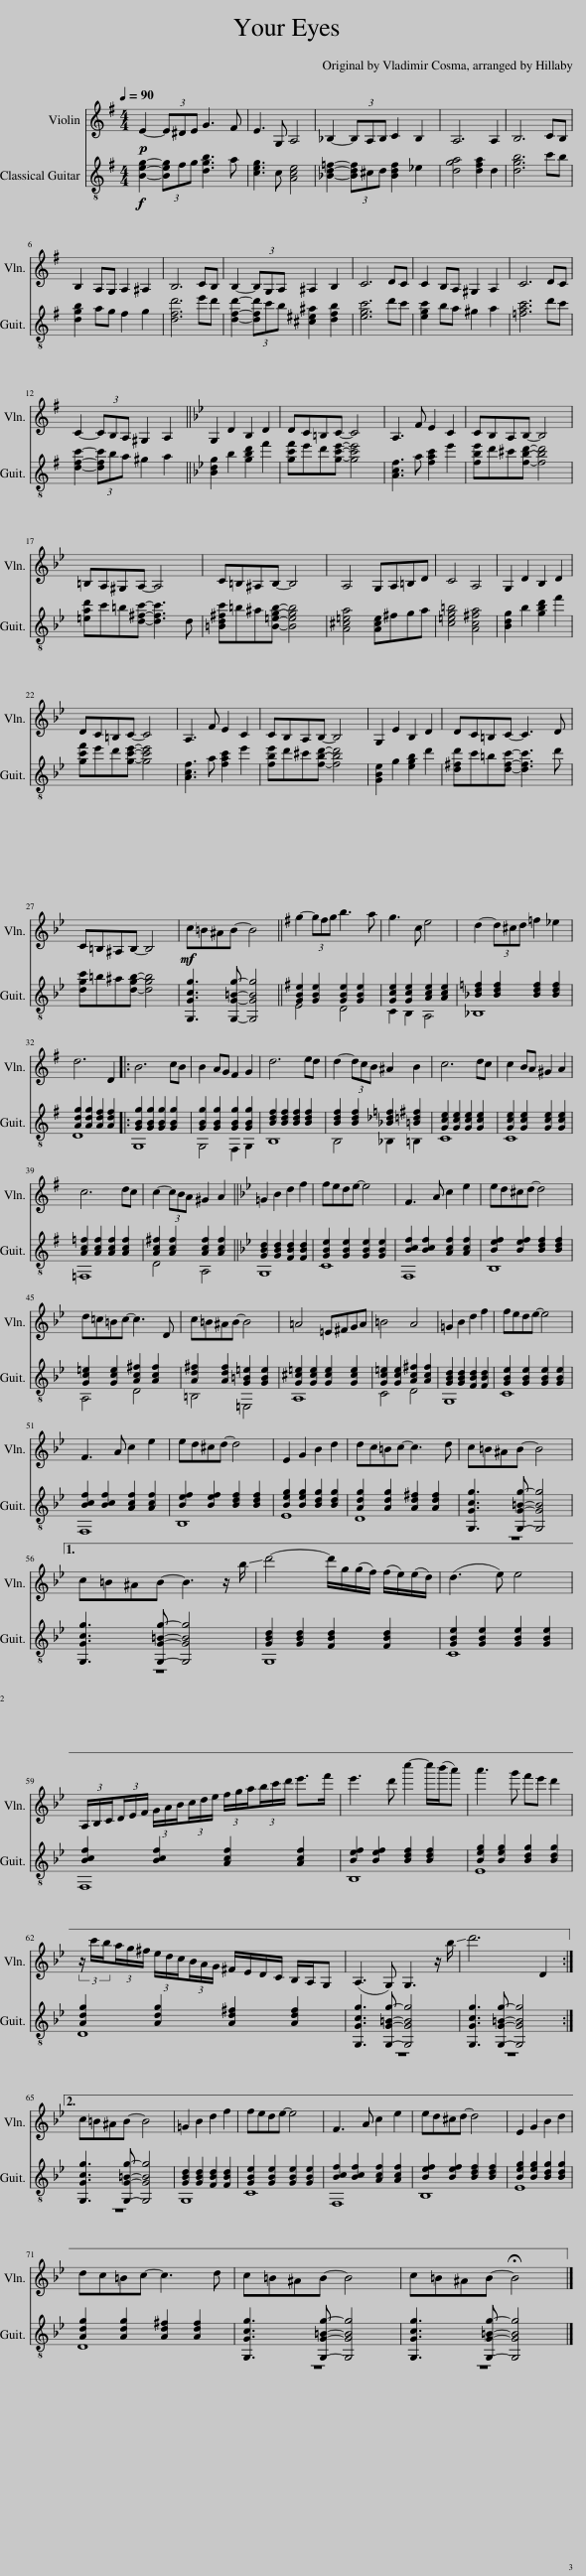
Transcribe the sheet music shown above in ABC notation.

X:1
%%score 1 ( 2 3 )
L:1/8
Q:1/4=90
M:4/4
I:linebreak $
K:G
V:1 treble
V:2 treble-8
V:3 treble-8
V:1
!p! E2- (3E^DE G3 F | E3 G, A,4 | _B,2- (3B,A,B, C2 B,2 | A,6 A,2 | B,6 CB, |$ %5
 B,2 A,G, A,2 ^A,2 | B,6 CB, | B,2- (3B,G,A, ^A,2 B,2 | C6 DC | C2 B,A, ^G,2 A,2 | %10
 C6 DC |$ C2- (3CB,A, ^G,2 A,2 ||[K:Bb] G,2 D2 B,2 D2 | DC=B,C- C4 | A,3 F E2 C2 | %15
 CB,A,B,- B,4 |$ =B,A,^G,A,- A,4 | C=B,^A,B,- B,4 | A,4 G,A,=B,D | C4 A,4 | %20
 G,2 D2 B,2 D2 |$ DC=B,C- C4 | A,3 F E2 C2 | CB,A,B,- B,4 | G,2 E2 B,2 D2 | %25
 DC=B,C- C3 D |$ C=B,^A,B,- B,4 |!mf! c=B^AB- B4 ||[K:G] g2- (3gfg b3 a | g3 c e4 | %30
 d2- (3d^cd =f2 _e2 |$ d6 D2 |: B6 cB | B2 AG F2 G2 | d6 ed | %35
 d2- (3dcB ^A2 B2 | c6 dc | c2 BA ^G2 A2 |$ c6 dc | c2- (3cBA ^G2 A2 || %40
[K:Bb] =G2 B2 d2 f2 | fede- e4 | F3 A c2 e2 | ed^cd- d4 |$ d=c=Bc- c3 D | %45
 c=B^AB- B4 | =A4 =E^FGA | =B4 A4 | =G2 B2 d2 f2 | fede- e4 |$ %50
 F3 A c2 e2 | ed^cd- d4 | E2 G2 B2 d2 | dc=Bc- c3 d | c=B^AB- B4 |1$ %55
 c=B^AB- B3 z/ !-(!b/ | !-)!d'4- d'/g/(g/f/) (f/e/)(e/d/) | (d3 e) e4 |$ (3A,/B,/C/(3D/E/F/ (3G/A/B/(3c/d/e/ (3f/g/a/(3b/c'/d'/ e'>f' | e'3 d' c''2- c''/(b'/a') | %60
 a'3 g' f'e' d'2 |$ (3z/ c'/b/(3a/g/^f/ (3e/d/c/(3B/A/G/ ^F/E/D/C/ B,/A,/G, | (A,3 G,) G,3 z/ !-(!b/ | !-)!d'6 D2 :|2$ c=B^AB- B4 | %65
 =G2 B2 d2 f2 | fede- e4 | F3 A c2 e2 | ed^cd- d4 | E2 G2 B2 d2 |$ %70
 dc=Bc- c3 d | c=B^AB- B4 | c=B^AB- !fermata!B4 |] %73
V:2
!f! [Beg]2- (3[Beg]fg [dgb]3 a | [ceg]3 c [Ace]4 | [_Bd=f]2- (3[Bdf]^cd [Bdf]2 _e2 | [dga]4 [dfa]2 d2 | [dgb]6 c'b |$ %5
 [dgb]2 ag f2 g2 | [dfd']6 e'd' | [dfd']2- (3[dfd']c'b [^c^e^a]2 [dfb]2 | [egc']6 d'c' | [egc']2 ba ^g2 a2 | %10
 [=fac']6 d'c' |$ [dfc']2- (3[dfc']ba ^g2 a2 ||[K:Bb] [Bdg]2 b2 [gbd']2 f'2 | [gc'f']e'd'[gc'e']- [gc'e']4 | [Acf]3 a [fac']2 e'2 | %15
 [fbe']d'^c'[fbd']- [fbd']4 |$ [=ead']c'=b[d^fc']- [dfc']3 d | [=Bd^fc']=b^a[B=egb]- [Begb]4 | [A^c=ea]4 [Ace]^fga | [c=eg=b]4 [Ac^fa]4 | %20
 [Bdg]2 b2 [gbd']2 f'2 |$ [gc'f']e'd'[gc'e']- [gc'e']4 | [Acf]3 a [fac']2 e'2 | [fbe']d'^c'[fbd']- [fbd']4 | [GBe]2 g2 [egb]2 d'2 | %25
 [d^fd']c'=b[dfc']- [dfc']3 d' |$ [dgc']=b^a[dgb]- [dgb]4 | [G,Gcg]3 [G,G=Bg]- [G,GBg]4 ||[K:G] [GBe]2 [GBe]2 [GBe]2 [GBe]2 | [Gce]2 [Gce]2 [Ace]2 [Ace]2 | %30
 [_Bd=f]2 [Bdf]2 [Bdf]2 [Bdf]2 |$ [Adg]2 [Adg]2 [Adf]2 [Adf]2 |: [GBg]2 [GBg]2 [GBg]2 [GBg]2 | [GBg]2 [GBg]2 [GBg]2 [GBg]2 | [Bdf]2 [Bdf]2 [Bdf]2 [Bdf]2 | %35
 [Bdf]2 [Bdf]2 [_B_d=f]2 [=B=d^f]2 | [Gce]2 [Gce]2 [Gce]2 [Gce]2 | [Gce]2 [Gce]2 [Gce]2 [Gce]2 |$ [Ac=f]2 [Acf]2 [Acf]2 [Acf]2 | [Ac^f]2 [Acf]2 [Acf]2 [Acf]2 || %40
[K:Bb] [GBd]2 [GBd]2 [FBd]2 [FBd]2 | [GBe]2 [GBe]2 [GBe]2 [GBe]2 | [Bcf]2 [Bcf]2 [Acf]2 [Acf]2 | [Bef]2 [Bef]2 [Bdf]2 [Bdf]2 |$ [Gc=e]2 [Gce]2 [Ac^f]2 [Acf]2 | %45
 [Ad^f]2 [Adf]2 [G=B=e]2 [GBe]2 | [G^c=e]2 [Gce]2 [Gce]2 [Gce]2 | [Gc=e]2 [Gce]2 [Ac^f]2 [Acf]2 | [GBd]2 [GBd]2 [FBd]2 [FBd]2 | [GBe]2 [GBe]2 [GBe]2 [GBe]2 |$ %50
 [Bcf]2 [Bcf]2 [Acf]2 [Acf]2 | [Bef]2 [Bef]2 [Bdf]2 [Bdf]2 | [Beg]2 [Beg]2 [Bdg]2 [Bdg]2 | [Adg]2 [Adg]2 [Ad^f]2 [Adf]2 | [G,Gcg]3 [G,G=Bg]- [G,GBg]4 |1$ %55
 [G,Gcg]3 [G,G=Bg]- [G,GBg]4 | [GBd]2 [GBd]2 [FBd]2 [FBd]2 | [GBe]2 [GBe]2 [GBe]2 [GBe]2 |$ [Bcf]2 [Bcf]2 [Acf]2 [Acf]2 | [Bef]2 [Bef]2 [Bdf]2 [Bdf]2 | %60
 [Beg]2 [Beg]2 [Bdg]2 [Bdg]2 |$ [Adg]2 [Adg]2 [Ad^f]2 [Adf]2 | [G,Gcg]3 [G,G=Bg]- [G,GBg]4 | [G,Gcg]3 [G,G=Bg]- [G,GBg]4 :|2$ [G,Gcg]3 [G,G=Bg]- [G,GBg]4 | %65
 [GBd]2 [GBd]2 [FBd]2 [FBd]2 | [GBe]2 [GBe]2 [GBe]2 [GBe]2 | [Bcf]2 [Bcf]2 [Acf]2 [Acf]2 | [Bef]2 [Bef]2 [Bdf]2 [Bdf]2 | [Beg]2 [Beg]2 [Bdg]2 [Bdg]2 |$ %70
 [Adg]2 [Adg]2 [Ad^f]2 [Adf]2 | [G,Gcg]3 [G,G=Bg]- [G,GBg]4 | [G,Gcg]3 [G,G=Bg]- [G,GBg]4 |] %73
V:3
 x8 | x8 | x8 | x8 | x8 |$ %5
 x8 | x8 | x8 | x8 | x8 | %10
 x8 |$ x8 ||[K:Bb] x8 | x8 | x8 | %15
 x8 |$ x8 | x8 | x8 | x8 | %20
 x8 |$ x8 | x8 | x8 | x8 | %25
 x8 |$ x8 | x8 ||[K:G] E4 D4 | C2 B,2 A,4 | %30
 _B,8 |$ D8 |: G,8 | G,4 F,2 G,2 | B,8 | %35
 B,4 _B,2 =B,2 | C8 | C8 |$ =F,8 | D4 A,4 || %40
[K:Bb] G,8 | C8 | F,8 | B,8 |$ A,4 D4 | %45
 =B,4 =E,4 | A,8 | C4 D4 | G,8 | C8 |$ %50
 F,8 | B,8 | E8 | D8 | z8 |1$ %55
 z8 | G,8 | C8 |$ F,8 | B,8 | %60
 E8 |$ D8 | z8 | z8 :|2$ z8 | %65
 G,8 | C8 | F,8 | B,8 | E8 |$ %70
 D8 | z8 | z8 |] %73
